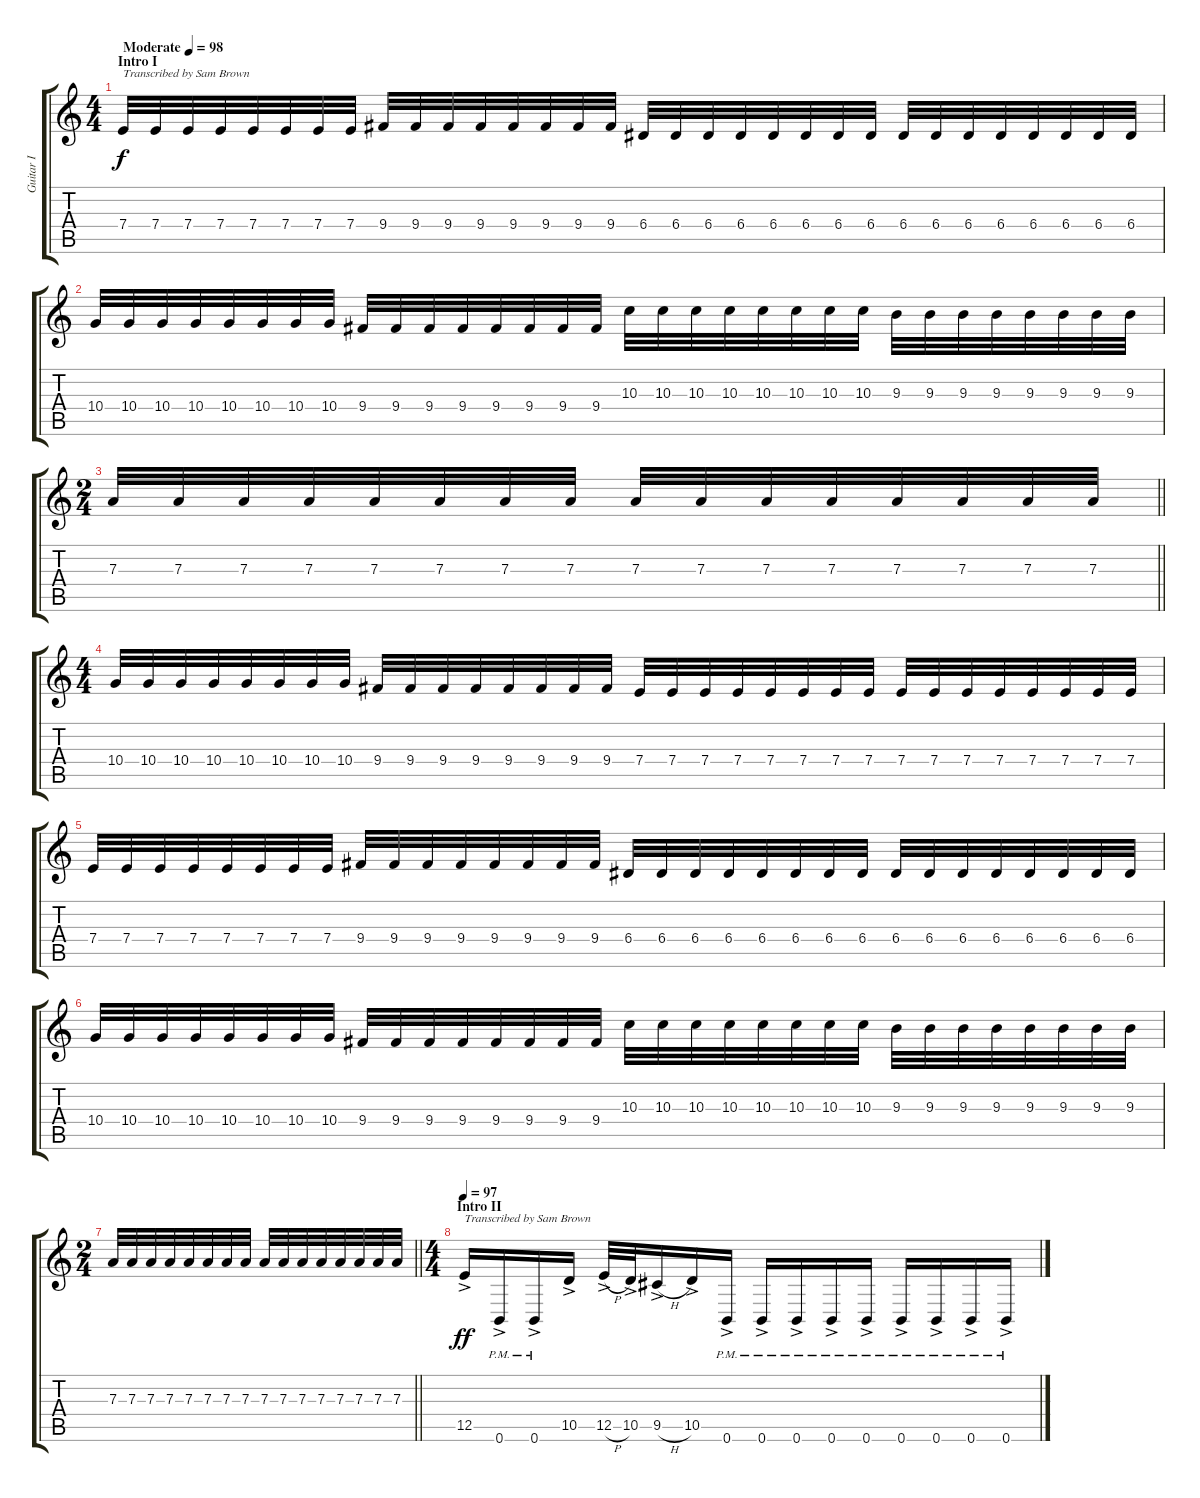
\track ("Guitar I" "Guitar I") {instrument distortionguitar}
\staff {score tabs}
\tuning (B3 Gb3 D3 A2 E2 B1) {hide}
\ts (4 4)
\section ("" "Intro I")
\tempo (98 "Moderate")
\clef g2
\ks c
7.4.32{txt "Transcribed by Sam Brown" dy f volume 0 instrument distortionguitar} 7.4.32{volume 6} 7.4.32 7.4.32 7.4.32 7.4.32 7.4.32 7.4.32 9.4.32 9.4.32 9.4.32 9.4.32 9.4.32 9.4.32 9.4.32 9.4.32 6.4.32 6.4.32 6.4.32 6.4.32 6.4.32 6.4.32 6.4.32 6.4.32 6.4.32 6.4.32 6.4.32 6.4.32 6.4.32 6.4.32 6.4.32 6.4.32 |
10.4.32 10.4.32 10.4.32 10.4.32 10.4.32 10.4.32 10.4.32 10.4.32 9.4.32 9.4.32 9.4.32 9.4.32 9.4.32 9.4.32 9.4.32 9.4.32 10.3.32 10.3.32 10.3.32 10.3.32 10.3.32 10.3.32 10.3.32 10.3.32 9.3.32 9.3.32 9.3.32 9.3.32 9.3.32 9.3.32 9.3.32 9.3.32 |
\ts (2 4)
\barLineRight lightlight
7.3.32 7.3.32 7.3.32 7.3.32 7.3.32 7.3.32 7.3.32 7.3.32 7.3.32 7.3.32 7.3.32 7.3.32 7.3.32 7.3.32 7.3.32 7.3.32 |
\ts (4 4)
\section ("" "")
10.4.32{volume 13} 10.4.32 10.4.32 10.4.32 10.4.32 10.4.32 10.4.32 10.4.32 9.4.32 9.4.32 9.4.32 9.4.32 9.4.32 9.4.32 9.4.32 9.4.32 7.4.32 7.4.32 7.4.32 7.4.32 7.4.32 7.4.32 7.4.32 7.4.32 7.4.32 7.4.32 7.4.32 7.4.32 7.4.32 7.4.32 7.4.32 7.4.32 |
7.4.32 7.4.32 7.4.32 7.4.32 7.4.32 7.4.32 7.4.32 7.4.32 9.4.32 9.4.32 9.4.32 9.4.32 9.4.32 9.4.32 9.4.32 9.4.32 6.4.32 6.4.32 6.4.32 6.4.32 6.4.32 6.4.32 6.4.32 6.4.32 6.4.32 6.4.32 6.4.32 6.4.32 6.4.32 6.4.32 6.4.32 6.4.32 |
10.4.32 10.4.32 10.4.32 10.4.32 10.4.32 10.4.32 10.4.32 10.4.32 9.4.32 9.4.32 9.4.32 9.4.32 9.4.32 9.4.32 9.4.32 9.4.32 10.3.32 10.3.32 10.3.32 10.3.32 10.3.32 10.3.32 10.3.32 10.3.32 9.3.32 9.3.32 9.3.32 9.3.32 9.3.32 9.3.32 9.3.32 9.3.32 |
\ts (2 4)
\barLineRight lightlight
7.3.32 7.3.32 7.3.32 7.3.32 7.3.32 7.3.32 7.3.32 7.3.32 7.3.32 7.3.32 7.3.32 7.3.32 7.3.32 7.3.32 7.3.32 7.3.32 |
\ts (4 4)
\section ("" "Intro II")
\tempo 97
12.5{ac}.16{txt "Transcribed by Sam Brown" dy ff volume 16} 0.6{ac pm}.16 0.6{ac pm}.16 10.5{ac}.16 12.5{h ac}.32 10.5{ac}.32 9.5{h ac}.16 10.5{ac}.16 0.6{ac pm}.16 0.6{ac pm}.16 0.6{ac pm}.16 0.6{ac pm}.16 0.6{ac pm}.16 0.6{ac pm}.16 0.6{ac pm}.16 0.6{ac pm}.16 0.6{ac pm}.16
